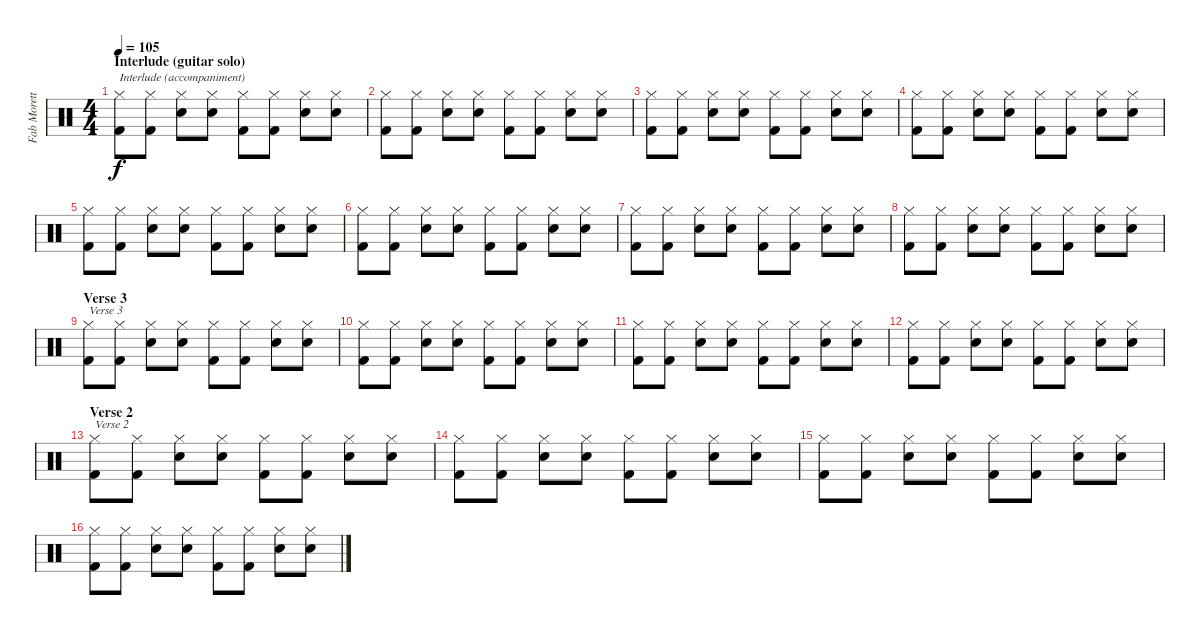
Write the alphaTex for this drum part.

\track ("Fab Moretti" "Fab Morett") {instrument percussion}
\staff {score}
\articulation defaults
\ts (4 4)
\section ("" "Interlude (guitar solo)")
\tempo 105
\clef neutral
\ks c
("Hi-Hat (closed)" "Kick (hit) 2").8{txt "Interlude (accompaniment)" dy f} ("Hi-Hat (closed)" "Kick (hit) 2").8 ("Hi-Hat (closed)" "Snare (hit) 2").8 ("Hi-Hat (closed)" "Snare (hit) 2").8 ("Hi-Hat (closed)" "Kick (hit) 2").8 ("Hi-Hat (closed)" "Kick (hit) 2").8 ("Hi-Hat (closed)" "Snare (hit) 2").8 ("Hi-Hat (closed)" "Snare (hit) 2").8 |
("Hi-Hat (closed)" "Kick (hit) 2").8 ("Hi-Hat (closed)" "Kick (hit) 2").8 ("Hi-Hat (closed)" "Snare (hit) 2").8 ("Hi-Hat (closed)" "Snare (hit) 2").8 ("Hi-Hat (closed)" "Kick (hit) 2").8 ("Hi-Hat (closed)" "Kick (hit) 2").8 ("Hi-Hat (closed)" "Snare (hit) 2").8 ("Hi-Hat (closed)" "Snare (hit) 2").8 |
("Hi-Hat (closed)" "Kick (hit) 2").8 ("Hi-Hat (closed)" "Kick (hit) 2").8 ("Hi-Hat (closed)" "Snare (hit) 2").8 ("Hi-Hat (closed)" "Snare (hit) 2").8 ("Hi-Hat (closed)" "Kick (hit) 2").8 ("Hi-Hat (closed)" "Kick (hit) 2").8 ("Hi-Hat (closed)" "Snare (hit) 2").8 ("Hi-Hat (closed)" "Snare (hit) 2").8 |
("Hi-Hat (closed)" "Kick (hit) 2").8 ("Hi-Hat (closed)" "Kick (hit) 2").8 ("Hi-Hat (closed)" "Snare (hit) 2").8 ("Hi-Hat (closed)" "Snare (hit) 2").8 ("Hi-Hat (closed)" "Kick (hit) 2").8 ("Hi-Hat (closed)" "Kick (hit) 2").8 ("Hi-Hat (closed)" "Snare (hit) 2").8 ("Hi-Hat (closed)" "Snare (hit) 2").8 |
("Hi-Hat (closed)" "Kick (hit) 2").8 ("Hi-Hat (closed)" "Kick (hit) 2").8 ("Hi-Hat (closed)" "Snare (hit) 2").8 ("Hi-Hat (closed)" "Snare (hit) 2").8 ("Hi-Hat (closed)" "Kick (hit) 2").8 ("Hi-Hat (closed)" "Kick (hit) 2").8 ("Hi-Hat (closed)" "Snare (hit) 2").8 ("Hi-Hat (closed)" "Snare (hit) 2").8 |
("Hi-Hat (closed)" "Kick (hit) 2").8 ("Hi-Hat (closed)" "Kick (hit) 2").8 ("Hi-Hat (closed)" "Snare (hit) 2").8 ("Hi-Hat (closed)" "Snare (hit) 2").8 ("Hi-Hat (closed)" "Kick (hit) 2").8 ("Hi-Hat (closed)" "Kick (hit) 2").8 ("Hi-Hat (closed)" "Snare (hit) 2").8 ("Hi-Hat (closed)" "Snare (hit) 2").8 |
("Hi-Hat (closed)" "Kick (hit) 2").8 ("Hi-Hat (closed)" "Kick (hit) 2").8 ("Hi-Hat (closed)" "Snare (hit) 2").8 ("Hi-Hat (closed)" "Snare (hit) 2").8 ("Hi-Hat (closed)" "Kick (hit) 2").8 ("Hi-Hat (closed)" "Kick (hit) 2").8 ("Hi-Hat (closed)" "Snare (hit) 2").8 ("Hi-Hat (closed)" "Snare (hit) 2").8 |
("Hi-Hat (closed)" "Kick (hit) 2").8 ("Hi-Hat (closed)" "Kick (hit) 2").8 ("Hi-Hat (closed)" "Snare (hit) 2").8 ("Hi-Hat (closed)" "Snare (hit) 2").8 ("Hi-Hat (closed)" "Kick (hit) 2").8 ("Hi-Hat (closed)" "Kick (hit) 2").8 ("Hi-Hat (closed)" "Snare (hit) 2").8 ("Hi-Hat (closed)" "Snare (hit) 2").8 |
\section ("" "Verse 3")
("Hi-Hat (closed)" "Kick (hit) 2").8{txt "Verse 3"} ("Hi-Hat (closed)" "Kick (hit) 2").8 ("Hi-Hat (closed)" "Snare (hit) 2").8 ("Hi-Hat (closed)" "Snare (hit) 2").8 ("Hi-Hat (closed)" "Kick (hit) 2").8 ("Hi-Hat (closed)" "Kick (hit) 2").8 ("Hi-Hat (closed)" "Snare (hit) 2").8 ("Hi-Hat (closed)" "Snare (hit) 2").8 |
("Hi-Hat (closed)" "Kick (hit) 2").8 ("Hi-Hat (closed)" "Kick (hit) 2").8 ("Hi-Hat (closed)" "Snare (hit) 2").8 ("Hi-Hat (closed)" "Snare (hit) 2").8 ("Hi-Hat (closed)" "Kick (hit) 2").8 ("Hi-Hat (closed)" "Kick (hit) 2").8 ("Hi-Hat (closed)" "Snare (hit) 2").8 ("Hi-Hat (closed)" "Snare (hit) 2").8 |
("Hi-Hat (closed)" "Kick (hit) 2").8 ("Hi-Hat (closed)" "Kick (hit) 2").8 ("Hi-Hat (closed)" "Snare (hit) 2").8 ("Hi-Hat (closed)" "Snare (hit) 2").8 ("Hi-Hat (closed)" "Kick (hit) 2").8 ("Hi-Hat (closed)" "Kick (hit) 2").8 ("Hi-Hat (closed)" "Snare (hit) 2").8 ("Hi-Hat (closed)" "Snare (hit) 2").8 |
("Hi-Hat (closed)" "Kick (hit) 2").8 ("Hi-Hat (closed)" "Kick (hit) 2").8 ("Hi-Hat (closed)" "Snare (hit) 2").8 ("Hi-Hat (closed)" "Snare (hit) 2").8 ("Hi-Hat (closed)" "Kick (hit) 2").8 ("Hi-Hat (closed)" "Kick (hit) 2").8 ("Hi-Hat (closed)" "Snare (hit) 2").8 ("Hi-Hat (closed)" "Snare (hit) 2").8 |
\section ("" "Verse 2")
("Hi-Hat (closed)" "Kick (hit) 2").8{txt "Verse 2"} ("Hi-Hat (closed)" "Kick (hit) 2").8 ("Hi-Hat (closed)" "Snare (hit) 2").8 ("Hi-Hat (closed)" "Snare (hit) 2").8 ("Hi-Hat (closed)" "Kick (hit) 2").8 ("Hi-Hat (closed)" "Kick (hit) 2").8 ("Hi-Hat (closed)" "Snare (hit) 2").8 ("Hi-Hat (closed)" "Snare (hit) 2").8 |
("Hi-Hat (closed)" "Kick (hit) 2").8 ("Hi-Hat (closed)" "Kick (hit) 2").8 ("Hi-Hat (closed)" "Snare (hit) 2").8 ("Hi-Hat (closed)" "Snare (hit) 2").8 ("Hi-Hat (closed)" "Kick (hit) 2").8 ("Hi-Hat (closed)" "Kick (hit) 2").8 ("Hi-Hat (closed)" "Snare (hit) 2").8 ("Hi-Hat (closed)" "Snare (hit) 2").8 |
("Hi-Hat (closed)" "Kick (hit) 2").8 ("Hi-Hat (closed)" "Kick (hit) 2").8 ("Hi-Hat (closed)" "Snare (hit) 2").8 ("Hi-Hat (closed)" "Snare (hit) 2").8 ("Hi-Hat (closed)" "Kick (hit) 2").8 ("Hi-Hat (closed)" "Kick (hit) 2").8 ("Hi-Hat (closed)" "Snare (hit) 2").8 ("Hi-Hat (closed)" "Snare (hit) 2").8 |
("Hi-Hat (closed)" "Kick (hit) 2").8 ("Hi-Hat (closed)" "Kick (hit) 2").8 ("Hi-Hat (closed)" "Snare (hit) 2").8 ("Hi-Hat (closed)" "Snare (hit) 2").8 ("Hi-Hat (closed)" "Kick (hit) 2").8 ("Hi-Hat (closed)" "Kick (hit) 2").8 ("Hi-Hat (closed)" "Snare (hit) 2").8 ("Hi-Hat (closed)" "Snare (hit) 2").8
